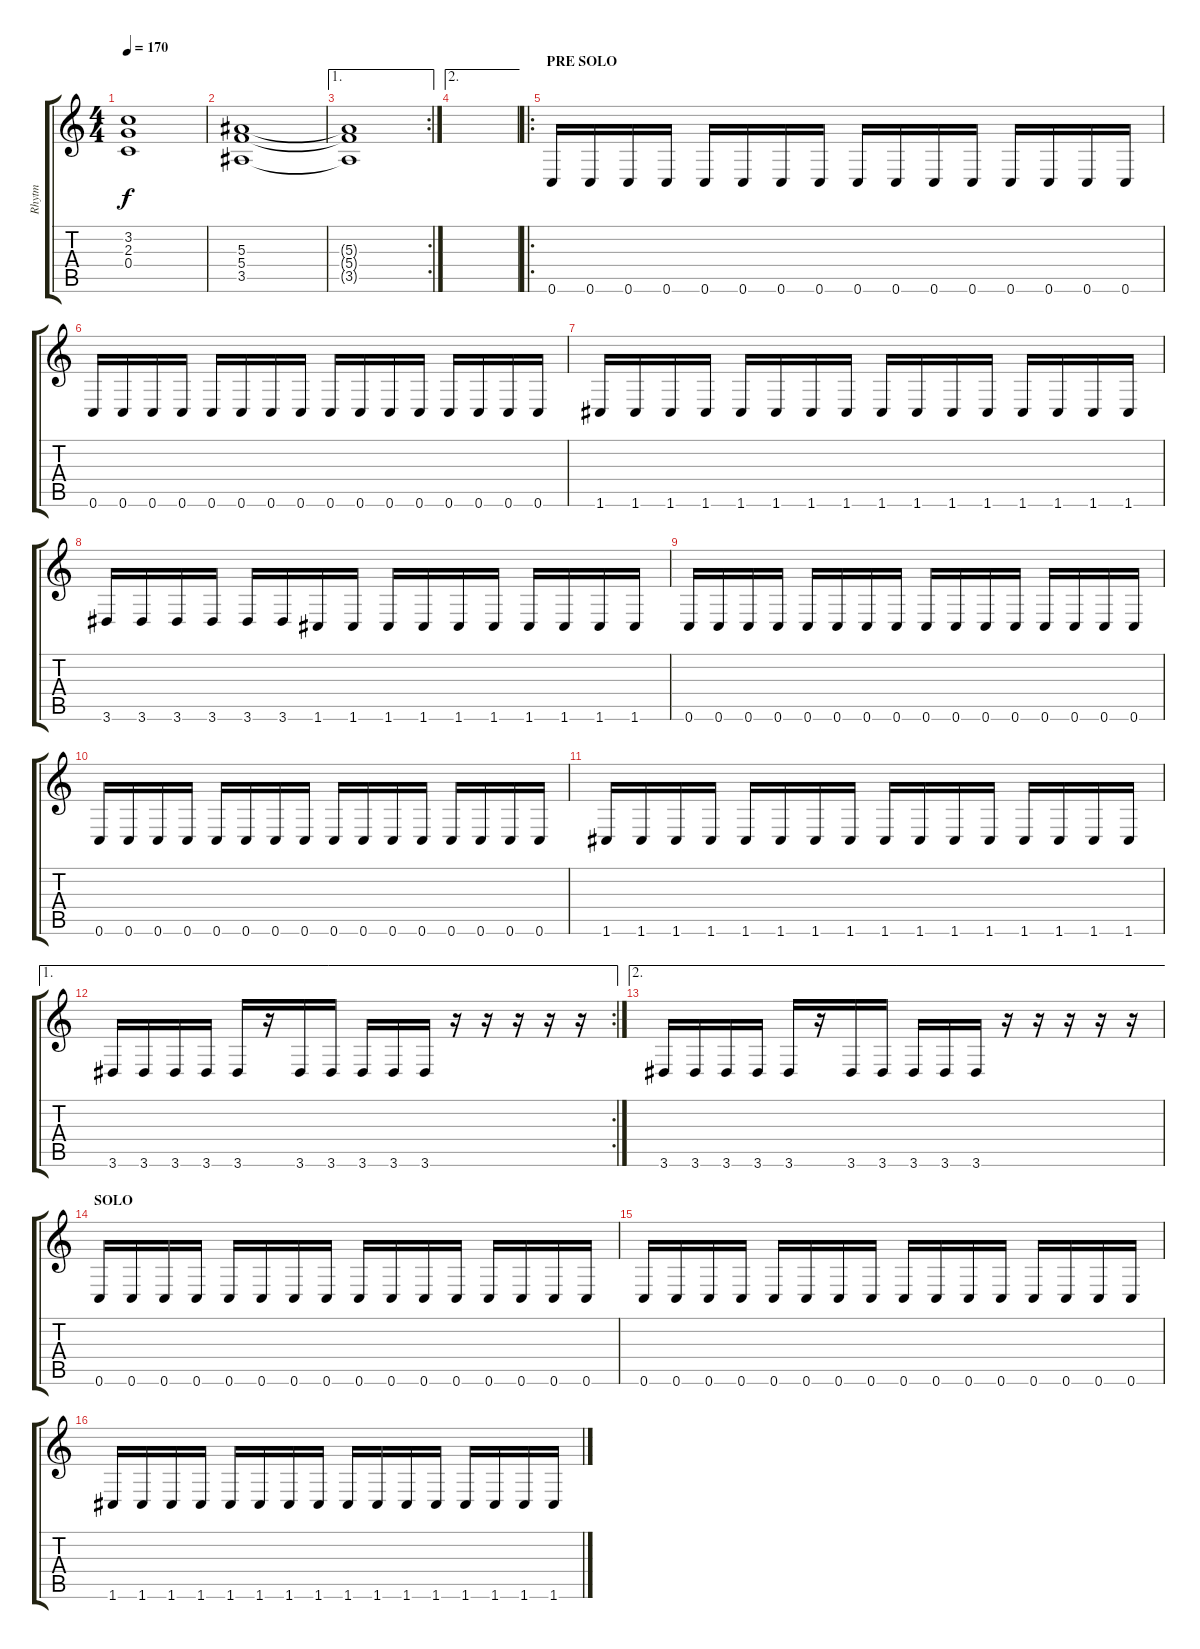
\track ("Rhytm" "Rhytm") {instrument distortionguitar}
\staff {score tabs}
\tuning (D4 A3 F3 C3 G2 C2) {hide}
\ts (4 4)
\tempo 170
\clef g2
\ks c
(3.2{t} 2.3{t} 0.4{t}).1{dy f} |
(5.3 5.4 3.5).1 |
\ae 1
\rc 2
(5.3{t} 5.4{t} 3.5{t}).1 |
\ae 2
|
\ro
\section ("" "PRE SOLO")
0.6.16 0.6.16 0.6.16 0.6.16 0.6.16 0.6.16 0.6.16 0.6.16 0.6.16 0.6.16 0.6.16 0.6.16 0.6.16 0.6.16 0.6.16 0.6.16 |
0.6.16 0.6.16 0.6.16 0.6.16 0.6.16 0.6.16 0.6.16 0.6.16 0.6.16 0.6.16 0.6.16 0.6.16 0.6.16 0.6.16 0.6.16 0.6.16 |
1.6.16 1.6.16 1.6.16 1.6.16 1.6.16 1.6.16 1.6.16 1.6.16 1.6.16 1.6.16 1.6.16 1.6.16 1.6.16 1.6.16 1.6.16 1.6.16 |
3.6.16 3.6.16 3.6.16 3.6.16 3.6.16 3.6.16 1.6.16 1.6.16 1.6.16 1.6.16 1.6.16 1.6.16 1.6.16 1.6.16 1.6.16 1.6.16 |
0.6.16 0.6.16 0.6.16 0.6.16 0.6.16 0.6.16 0.6.16 0.6.16 0.6.16 0.6.16 0.6.16 0.6.16 0.6.16 0.6.16 0.6.16 0.6.16 |
0.6.16 0.6.16 0.6.16 0.6.16 0.6.16 0.6.16 0.6.16 0.6.16 0.6.16 0.6.16 0.6.16 0.6.16 0.6.16 0.6.16 0.6.16 0.6.16 |
1.6.16 1.6.16 1.6.16 1.6.16 1.6.16 1.6.16 1.6.16 1.6.16 1.6.16 1.6.16 1.6.16 1.6.16 1.6.16 1.6.16 1.6.16 1.6.16 |
\ae 1
\rc 2
3.6.16 3.6.16 3.6.16 3.6.16 3.6.16 r.16 3.6.16 3.6.16 3.6.16 3.6.16 3.6.16 r.16 r.16 r.16 r.16 r.16 |
\ae 2
3.6.16 3.6.16 3.6.16 3.6.16 3.6.16 r.16 3.6.16 3.6.16 3.6.16 3.6.16 3.6.16 r.16 r.16 r.16 r.16 r.16 |
\section ("" "SOLO")
0.6.16 0.6.16 0.6.16 0.6.16 0.6.16 0.6.16 0.6.16 0.6.16 0.6.16 0.6.16 0.6.16 0.6.16 0.6.16 0.6.16 0.6.16 0.6.16 |
0.6.16 0.6.16 0.6.16 0.6.16 0.6.16 0.6.16 0.6.16 0.6.16 0.6.16 0.6.16 0.6.16 0.6.16 0.6.16 0.6.16 0.6.16 0.6.16 |
1.6.16 1.6.16 1.6.16 1.6.16 1.6.16 1.6.16 1.6.16 1.6.16 1.6.16 1.6.16 1.6.16 1.6.16 1.6.16 1.6.16 1.6.16 1.6.16
